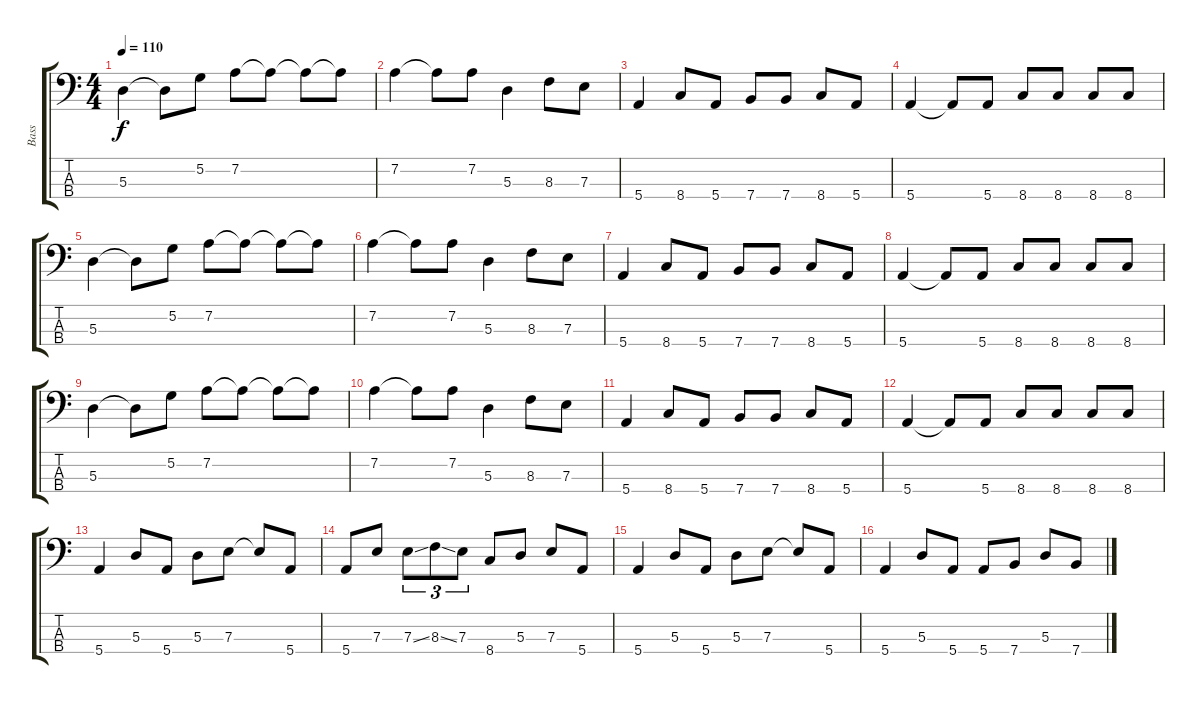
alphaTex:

\track ("Bass" "Bass") {instrument electricguitarjazz}
\staff {score tabs}
\tuning (G2 D2 A1 E1) {hide}
\ts (4 4)
\tempo 110
\clef f4
\ks c
5.3.4{dy f} 5.3{t}.8 5.2.8 7.2.8 7.2{t}.8 7.2{t}.8 7.2{t}.8 |
7.2.4 7.2{t}.8 7.2.8 5.3.4 8.3.8 7.3.8 |
5.4.4 8.4.8 5.4.8 7.4.8 7.4.8 8.4.8 5.4.8 |
5.4.4 5.4{t}.8 5.4.8 8.4.8 8.4.8 8.4.8 8.4.8 |
5.3.4 5.3{t}.8 5.2.8 7.2.8 7.2{t}.8 7.2{t}.8 7.2{t}.8 |
7.2.4 7.2{t}.8 7.2.8 5.3.4 8.3.8 7.3.8 |
5.4.4 8.4.8 5.4.8 7.4.8 7.4.8 8.4.8 5.4.8 |
5.4.4 5.4{t}.8 5.4.8 8.4.8 8.4.8 8.4.8 8.4.8 |
5.3.4 5.3{t}.8 5.2.8 7.2.8 7.2{t}.8 7.2{t}.8 7.2{t}.8 |
7.2.4 7.2{t}.8 7.2.8 5.3.4 8.3.8 7.3.8 |
5.4.4 8.4.8 5.4.8 7.4.8 7.4.8 8.4.8 5.4.8 |
5.4.4 5.4{t}.8 5.4.8 8.4.8 8.4.8 8.4.8 8.4.8 |
5.4.4 5.3.8 5.4.8 5.3.8 7.3.8 7.3{t}.8 5.4.8 |
5.4.8 7.3.8 7.3{ss}.8{tu (3 2)} 8.3{ss}.8{tu (3 2)} 7.3.8{tu (3 2)} 8.4.8 5.3.8 7.3.8 5.4.8 |
5.4.4{volume 10} 5.3.8 5.4.8 5.3.8 7.3.8 7.3{t}.8 5.4.8 |
5.4.4{volume 10} 5.3.8 5.4.8 5.4.8 7.4.8 5.3.8 7.4.8
